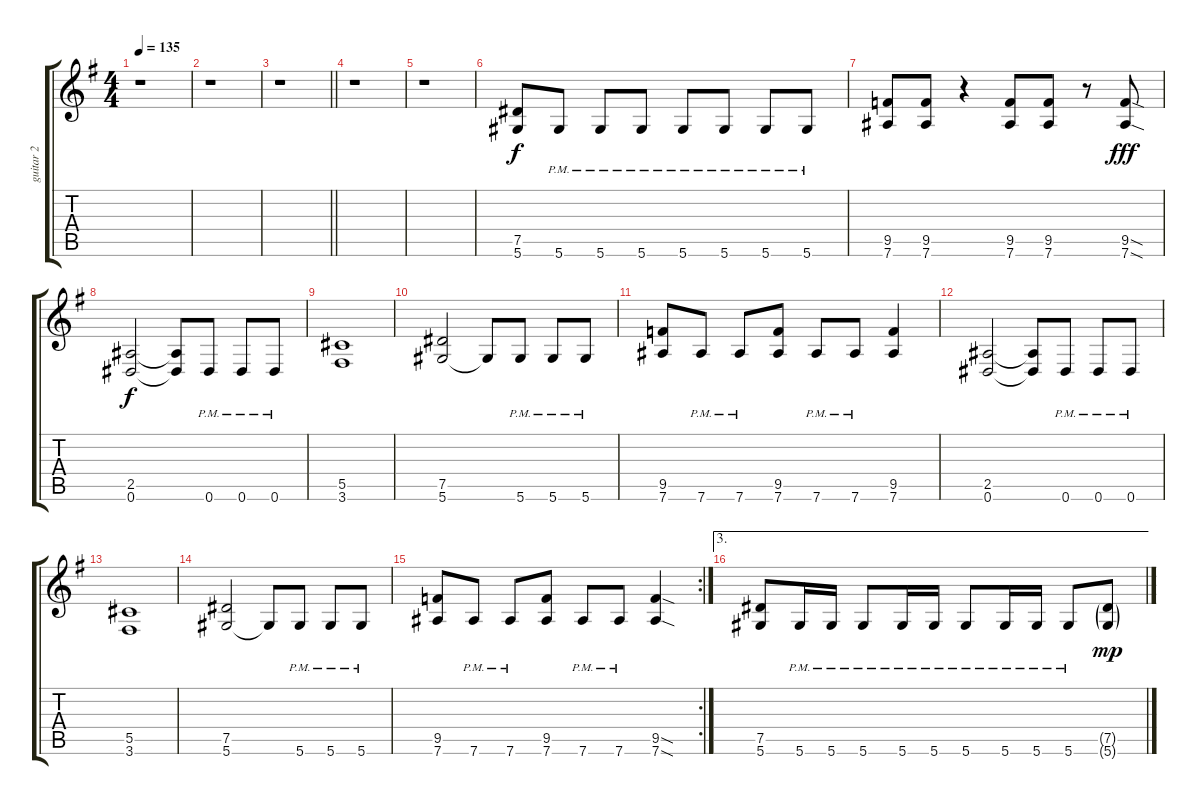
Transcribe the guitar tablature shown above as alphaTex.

\track ("guitar 2" "guitar 2") {instrument distortionguitar}
\staff {score tabs}
\tuning (Eb4 Bb3 Gb3 Db3 Ab2 Eb2) {hide}
\ts (4 4)
\tempo 135
\clef g2
\ks eminor
r.1{dy f} |
r.1 |
\barLineRight lightlight
r.1 |
r.1 |
r.1 |
(7.5 5.6).8 5.6{pm}.8 5.6{pm}.8 5.6{pm}.8 5.6{pm}.8 5.6{pm}.8 5.6{pm}.8 5.6{pm}.8 |
(9.5 7.6).8 (9.5 7.6).8 r.4 (9.5 7.6).8 (9.5 7.6).8 r.8 (9.5{sod} 7.6{sod}).8{dy fff} |
(2.5 0.6).2{dy f} (2.5{t} 0.6{t}).8 0.6{pm}.8 0.6{pm}.8 0.6{pm}.8 |
(5.5 3.6).1 |
(7.5 5.6).2 5.6{t}.8 5.6{pm}.8 5.6{pm}.8 5.6{pm}.8 |
(9.5 7.6).8 7.6{pm}.8 7.6{pm}.8 (9.5 7.6).8 7.6{pm}.8 7.6{pm}.8 (9.5 7.6).4 |
(2.5 0.6).2 (2.5{t} 0.6{t}).8 0.6{pm}.8 0.6{pm}.8 0.6{pm}.8 |
(5.5 3.6).1 |
(7.5 5.6).2 5.6{t}.8 5.6{pm}.8 5.6{pm}.8 5.6{pm}.8 |
\rc 2
(9.5 7.6).8 7.6{pm}.8 7.6{pm}.8 (9.5 7.6).8 7.6{pm}.8 7.6{pm}.8 (9.5{sod} 7.6{sod}).4 |
\ae 3
(7.5 5.6).8 5.6{pm}.16 5.6{pm}.16 5.6{pm}.8 5.6{pm}.16 5.6{pm}.16 5.6{pm}.8 5.6{pm}.16 5.6{pm}.16 5.6{pm}.8 (7.5{ss g} 5.6{ss g}).8{dy mp}
